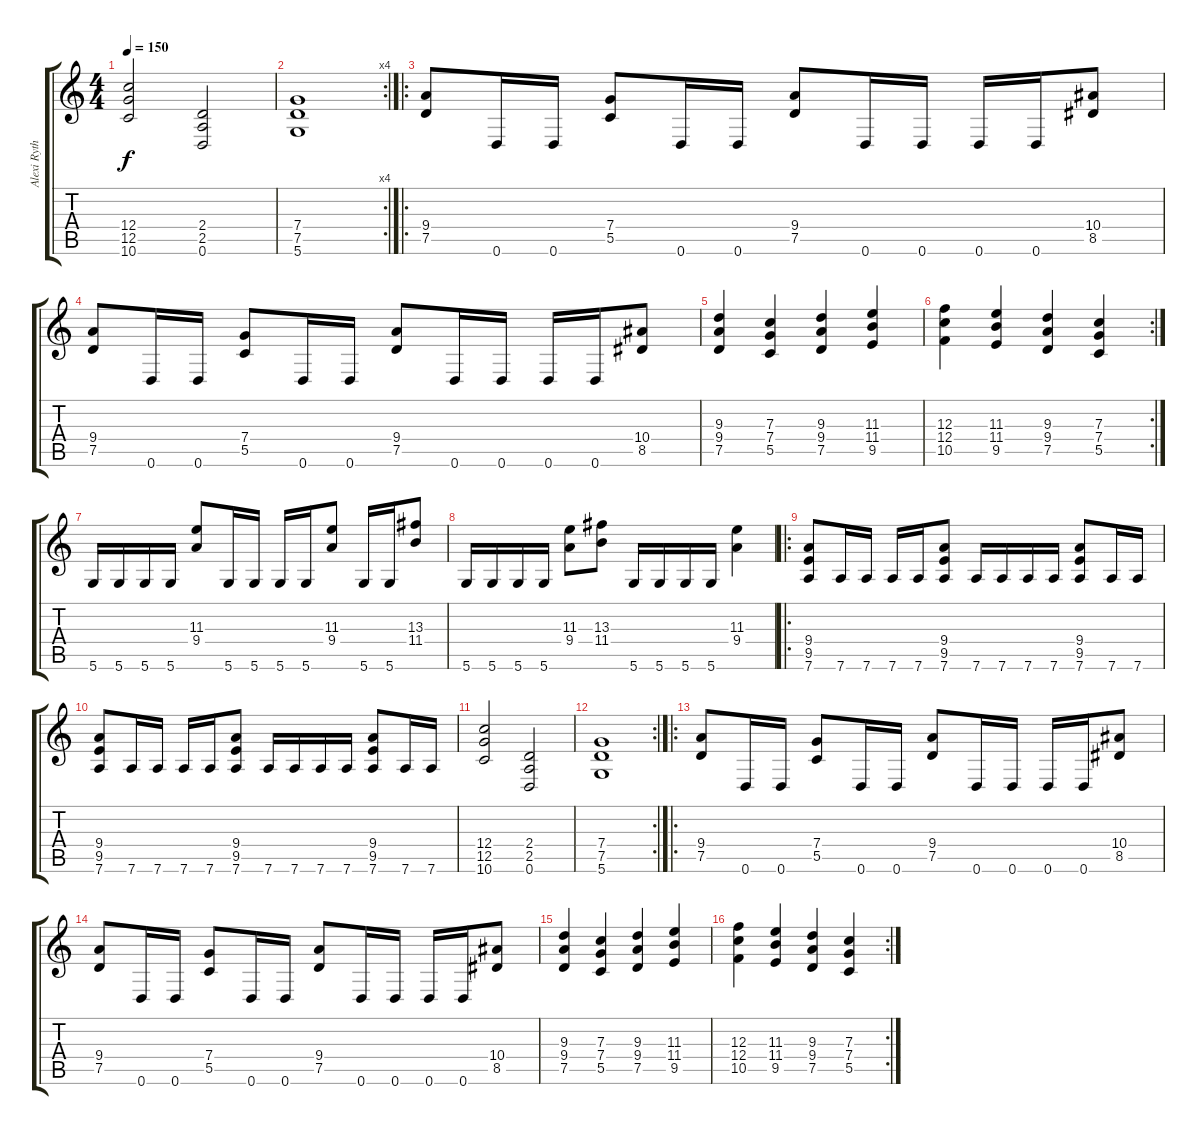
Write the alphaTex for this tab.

\track ("Alexi Rythm" "Alexi Ryth") {instrument distortionguitar}
\staff {score tabs}
\tuning (D4 A3 F3 C3 G2 D2) {hide}
\ts (4 4)
\tempo 150
\clef g2
\ks c
(12.4 12.5 10.6).2{dy f} (2.4 2.5 0.6).2 |
\rc 4
(7.4 7.5 5.6).1 |
\ro
(9.4 7.5).8 0.6.16 0.6.16 (7.4 5.5).8 0.6.16 0.6.16 (9.4 7.5).8 0.6.16 0.6.16 0.6.16 0.6.16 (10.4 8.5).8 |
(9.4 7.5).8 0.6.16 0.6.16 (7.4 5.5).8 0.6.16 0.6.16 (9.4 7.5).8 0.6.16 0.6.16 0.6.16 0.6.16 (10.4 8.5).8 |
(9.3 9.4 7.5).4 (7.3 7.4 5.5).4 (9.3 9.4 7.5).4 (11.3 11.4 9.5).4 |
\rc 2
(12.3 12.4 10.5).4 (11.3 11.4 9.5).4 (9.3 9.4 7.5).4 (7.3 7.4 5.5).4 |
5.6.16 5.6.16 5.6.16 5.6.16 (11.3 9.4).8 5.6.16 5.6.16 5.6.16 5.6.16 (11.3 9.4).8 5.6.16 5.6.16 (13.3 11.4).8 |
5.6.16 5.6.16 5.6.16 5.6.16 (11.3 9.4).8 (13.3 11.4).8 5.6.16 5.6.16 5.6.16 5.6.16 (11.3 9.4).4 |
\ro
(9.4 9.5 7.6).8 7.6.16 7.6.16 7.6.16 7.6.16 (9.4 9.5 7.6).8 7.6.16 7.6.16 7.6.16 7.6.16 (9.4 9.5 7.6).8 7.6.16 7.6.16 |
(9.4 9.5 7.6).8 7.6.16 7.6.16 7.6.16 7.6.16 (9.4 9.5 7.6).8 7.6.16 7.6.16 7.6.16 7.6.16 (9.4 9.5 7.6).8 7.6.16 7.6.16 |
(12.4 12.5 10.6).2 (2.4 2.5 0.6).2 |
\rc 2
(7.4 7.5 5.6).1 |
\ro
(9.4 7.5).8 0.6.16 0.6.16 (7.4 5.5).8 0.6.16 0.6.16 (9.4 7.5).8 0.6.16 0.6.16 0.6.16 0.6.16 (10.4 8.5).8 |
(9.4 7.5).8 0.6.16 0.6.16 (7.4 5.5).8 0.6.16 0.6.16 (9.4 7.5).8 0.6.16 0.6.16 0.6.16 0.6.16 (10.4 8.5).8 |
(9.3 9.4 7.5).4 (7.3 7.4 5.5).4 (9.3 9.4 7.5).4 (11.3 11.4 9.5).4 |
\rc 2
(12.3 12.4 10.5).4 (11.3 11.4 9.5).4 (9.3 9.4 7.5).4 (7.3 7.4 5.5).4
